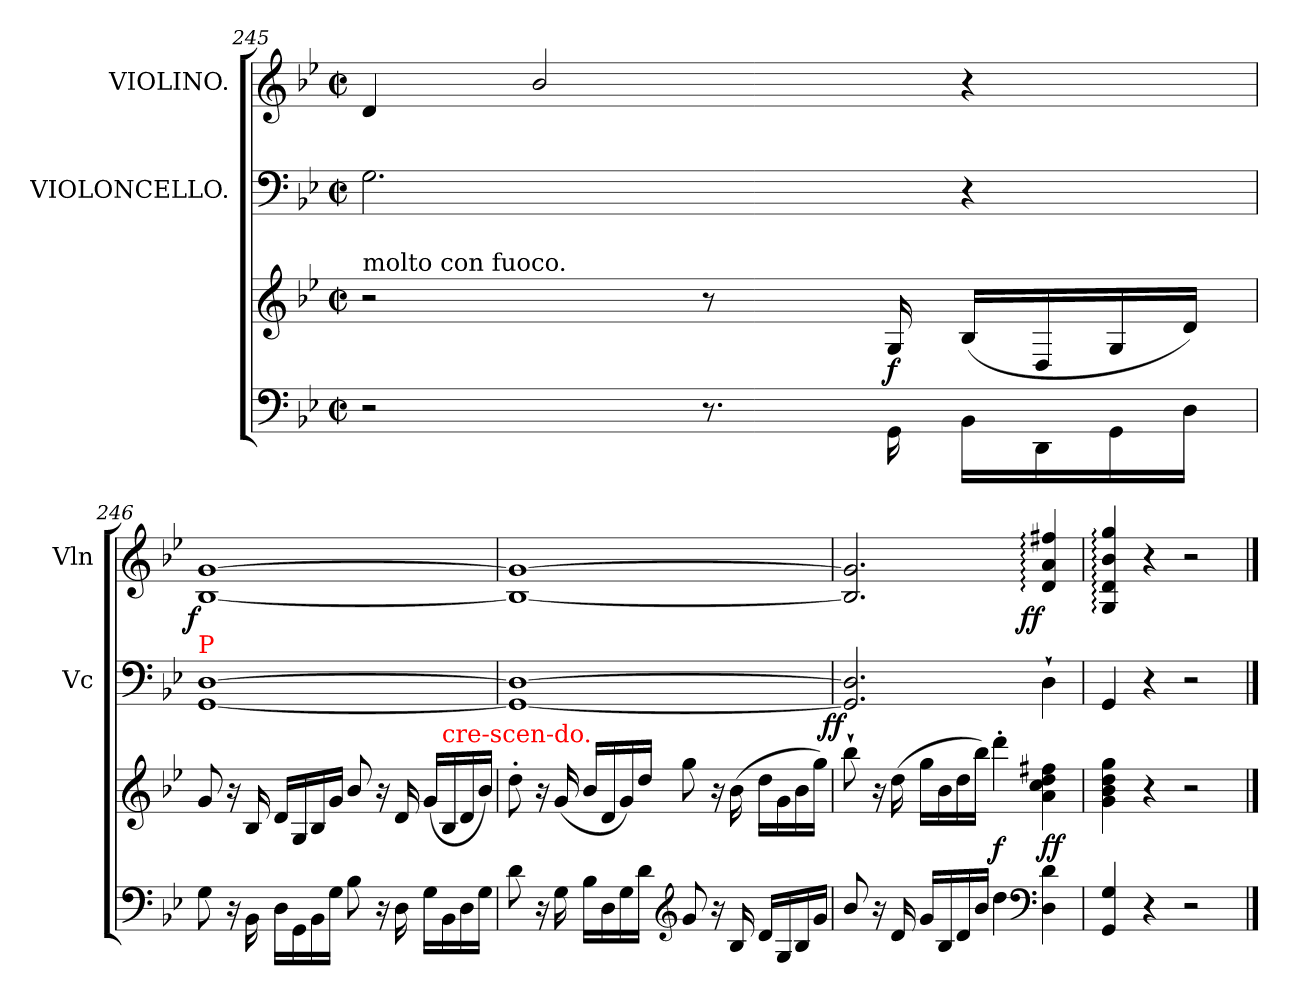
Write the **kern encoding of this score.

**kern	**kern	**dynam	**kern	**dynam	**kern	**dynam
*part3	*part3	*part3	*part2	*part2	*part1	*part1
*staff4	*staff3	*staff3/4	*staff2	*staff2	*staff1	*staff1
*	*	*	*I"VIOLONCELLO.	*	*I"VIOLINO.	*
*	*	*	*I'Vc	*	*I'Vln	*
*clefF4	*clefG2	*	*clefF4	*	*clefG2	*
*k[b-e-]	*k[b-e-]	*	*k[b-e-]	*	*k[b-e-]	*
*g:	*g:	*	*g:	*	*g:	*
*M2/2	*M2/2	*	*M2/2	*	*M2/2	*
*met(c|)	*met(c|)	*	*met(c|)	*	*met(c|)	*
=245	=245	=245	=245	=245	=245	=245
!	!LO:TX:a:t=molto con fuoco.	!	!	!	!	!
2r	2r	.	2.G	.	4d	.
.	.	.	.	.	2b-/	.
8.r	8r	.	.	.	.	.
.	16ryy	.	.	.	.	.
16GG\	16G/	f	.	.	.	.
16BB-\LL	(>16B-/LL	.	4r	.	4r	.
16DD\	16D/	.	.	.	.	.
16GG\	16G/	.	.	.	.	.
16D\JJ	16d/JJ)	.	.	.	.	.
=246	=246	=246	=246	=246	=246	=246
!	!	!	!LO:TX:a:color=red:t=P	!	!	!
!	!	!	!	!	!	!LO:DY:rj
8G	8g	.	[1D [1GG	.	[1g [1B-	f
16r	16r	.	.	.	.	.
16BB-\	16B-/	.	.	.	.	.
16D\LL	16d/LL	.	.	.	.	.
16GG\	16G/	.	.	.	.	.
16BB-\	16B-/	.	.	.	.	.
16GJJ	16gJJ	.	.	.	.	.
8B-	8b-/	.	.	.	.	.
16r	16r	.	.	.	.	.
16D	16d	.	.	.	.	.
16GLL	(<16gLL	.	.	.	.	.
!	!LO:TX:a:color=red:t=cre-scen-do.	!	!	!	!	!
16BB-	16B-	.	.	.	.	.
16D	16d	.	.	.	.	.
16GJJ	16b-JJ)	.	.	.	.	.
=247	=247	=247	=247	=247	=247	=247
8d	8dd'>	.	1D_ 1GG_	.	1g_ 1B-_	.
16r	16r	.	.	.	.	.
16G	(<16g	.	.	.	.	.
16B-LL	16b-LL	.	.	.	.	.
16D	16d	.	.	.	.	.
16G	16g)	.	.	.	.	.
16dJJ	16ddJJ	.	.	.	.	.
*clefG2	*	*	*	*	*	*
8g	8gg	.	.	.	.	.
16r	16r	.	.	.	.	.
16B-	(>16b-	.	.	.	.	.
16dLL	16ddLL	.	.	.	.	.
16G	16g	.	.	.	.	.
16B-	16b-	.	.	.	.	.
16gJJ	16ggJJ)	.	.	.	.	.
=248	=248	=248	=248	=248	=248	=248
!	!	!	!	!LO:DY:rj	!	!
8b-/	8bb-`	.	2.D] 2.GG]	ff	2.g] 2.B-]	.
16r	16r	.	.	.	.	.
16d	(>16dd	.	.	.	.	.
16gLL	16ggLL	.	.	.	.	.
16B-	16b-	.	.	.	.	.
16d	16dd	.	.	.	.	.
16b-JJ	16bb-JJ)	.	.	.	.	.
4dd	4ddd'>	f	.	.	.	.
*clefF4	*	*	*	*	*	*
!	!	!	!	!	!	!LO:DY:rj
4d 4D	4ff#X 4dd 4cc 4a	ff	4D`>	.	4ff#X: 4a: 4d:	ff
=249	=249	=249	=249	=249	=249	=249
4G/ 4GG/	4gg\ 4dd\ 4b-\ 4g\	.	4GG	.	4gg: 4b-: 4d: 4G:	.
4r	4r	.	4r	.	4r	.
2r	2r	.	2r	.	2r	.
==	==	==	==	==	==	==
*-	*-	*-	*-	*-	*-	*-
